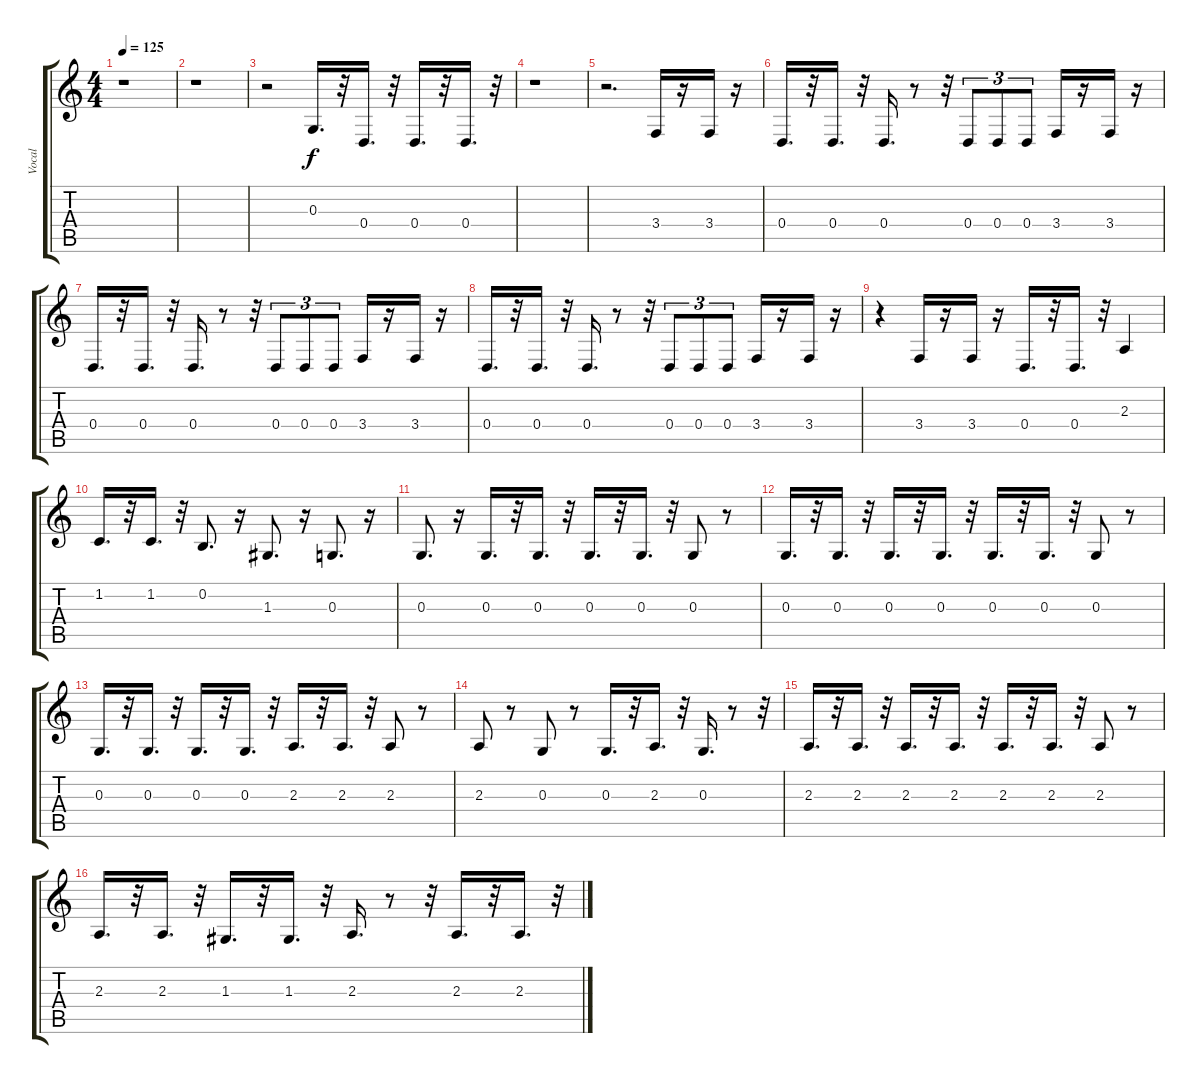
\track ("Vocal     " "Vocal     ") {instrument altosax}
\staff {score tabs}
\tuning (E4 B3 G3 D3 A2 E2) {hide}
\ts (4 4)
\tempo 125
\clef g2
\ks c
r.1{dy f} |
r.1 |
r.2 0.3.16{d} r.32 0.4.16{d} r.32 0.4.16{d} r.32 0.4.16{d} r.32 |
r.1 |
r.2{d} 3.4.16 r.16 3.4.16 r.16 |
0.4.16{d} r.32 0.4.16{d} r.32 0.4.16{d} r.8 r.32 0.4.8{tu (3 2)} 0.4.8{tu (3 2)} 0.4.8{tu (3 2)} 3.4.16 r.16 3.4.16 r.16 |
0.4.16{d} r.32 0.4.16{d} r.32 0.4.16{d} r.8 r.32 0.4.8{tu (3 2)} 0.4.8{tu (3 2)} 0.4.8{tu (3 2)} 3.4.16 r.16 3.4.16 r.16 |
0.4.16{d} r.32 0.4.16{d} r.32 0.4.16{d} r.8 r.32 0.4.8{tu (3 2)} 0.4.8{tu (3 2)} 0.4.8{tu (3 2)} 3.4.16 r.16 3.4.16 r.16 |
r.4 3.4.16 r.16 3.4.16 r.16 0.4.16{d} r.32 0.4.16{d} r.32 2.3.4 |
1.2.16{d} r.32 1.2.16{d} r.32 0.2.8{d} r.16 1.3.8{d} r.16 0.3.8{d} r.16 |
0.3.8{d} r.16 0.3.16{d} r.32 0.3.16{d} r.32 0.3.16{d} r.32 0.3.16{d} r.32 0.3.8 r.8 |
0.3.16{d} r.32 0.3.16{d} r.32 0.3.16{d} r.32 0.3.16{d} r.32 0.3.16{d} r.32 0.3.16{d} r.32 0.3.8 r.8 |
0.3.16{d} r.32 0.3.16{d} r.32 0.3.16{d} r.32 0.3.16{d} r.32 2.3.16{d} r.32 2.3.16{d} r.32 2.3.8 r.8 |
2.3.8 r.8 0.3.8 r.8 0.3.16{d} r.32 2.3.16{d} r.32 0.3.16{d} r.8 r.32 |
2.3.16{d} r.32 2.3.16{d} r.32 2.3.16{d} r.32 2.3.16{d} r.32 2.3.16{d} r.32 2.3.16{d} r.32 2.3.8 r.8 |
2.3.16{d} r.32 2.3.16{d} r.32 1.3.16{d} r.32 1.3.16{d} r.32 2.3.16{d} r.8 r.32 2.3.16{d} r.32 2.3.16{d} r.32
